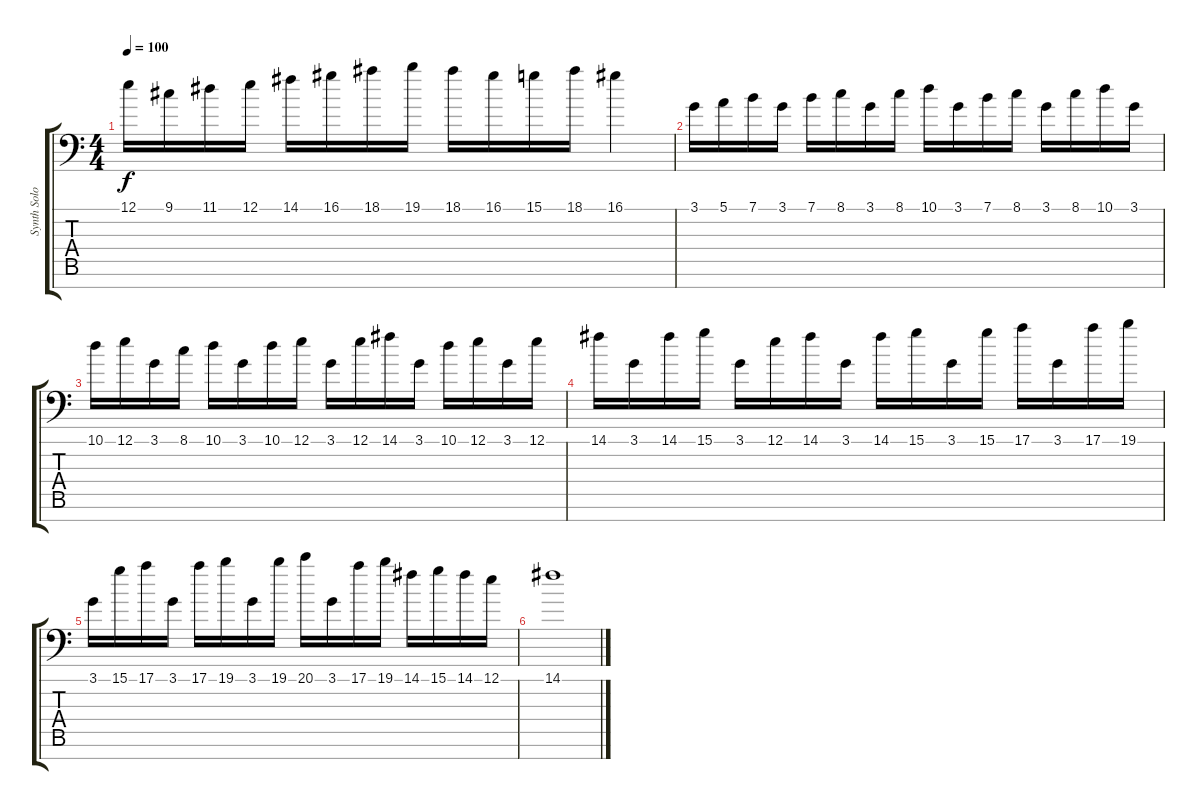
\track ("Synth Solo" "Synth Solo") {instrument lead1square}
\staff {score tabs}
\tuning (E4 B3 G3 D3 A2 E2 C-1) {hide}
\ts (4 4)
\tempo 100
\clef f4
\ks c
12.1.16{dy f} 9.1.16 11.1.16 12.1.16 14.1.16 16.1.16 18.1.16 19.1.16 18.1.16 16.1.16 15.1.16 18.1.16 16.1.4 |
3.1.16 5.1.16 7.1.16 3.1.16 7.1.16 8.1.16 3.1.16 8.1.16 10.1.16 3.1.16 7.1.16 8.1.16 3.1.16 8.1.16 10.1.16 3.1.16 |
10.1.16 12.1.16 3.1.16 8.1.16 10.1.16 3.1.16 10.1.16 12.1.16 3.1.16 12.1.16 14.1.16 3.1.16 10.1.16 12.1.16 3.1.16 12.1.16 |
14.1.16 3.1.16 14.1.16 15.1.16 3.1.16 12.1.16 14.1.16 3.1.16 14.1.16 15.1.16 3.1.16 15.1.16 17.1.16 3.1.16 17.1.16 19.1.16 |
3.1.16 15.1.16 17.1.16 3.1.16 17.1.16 19.1.16 3.1.16 19.1.16 20.1.16 3.1.16 17.1.16 19.1.16 14.1.16 15.1.16 14.1.16 12.1.16 |
14.1.1
